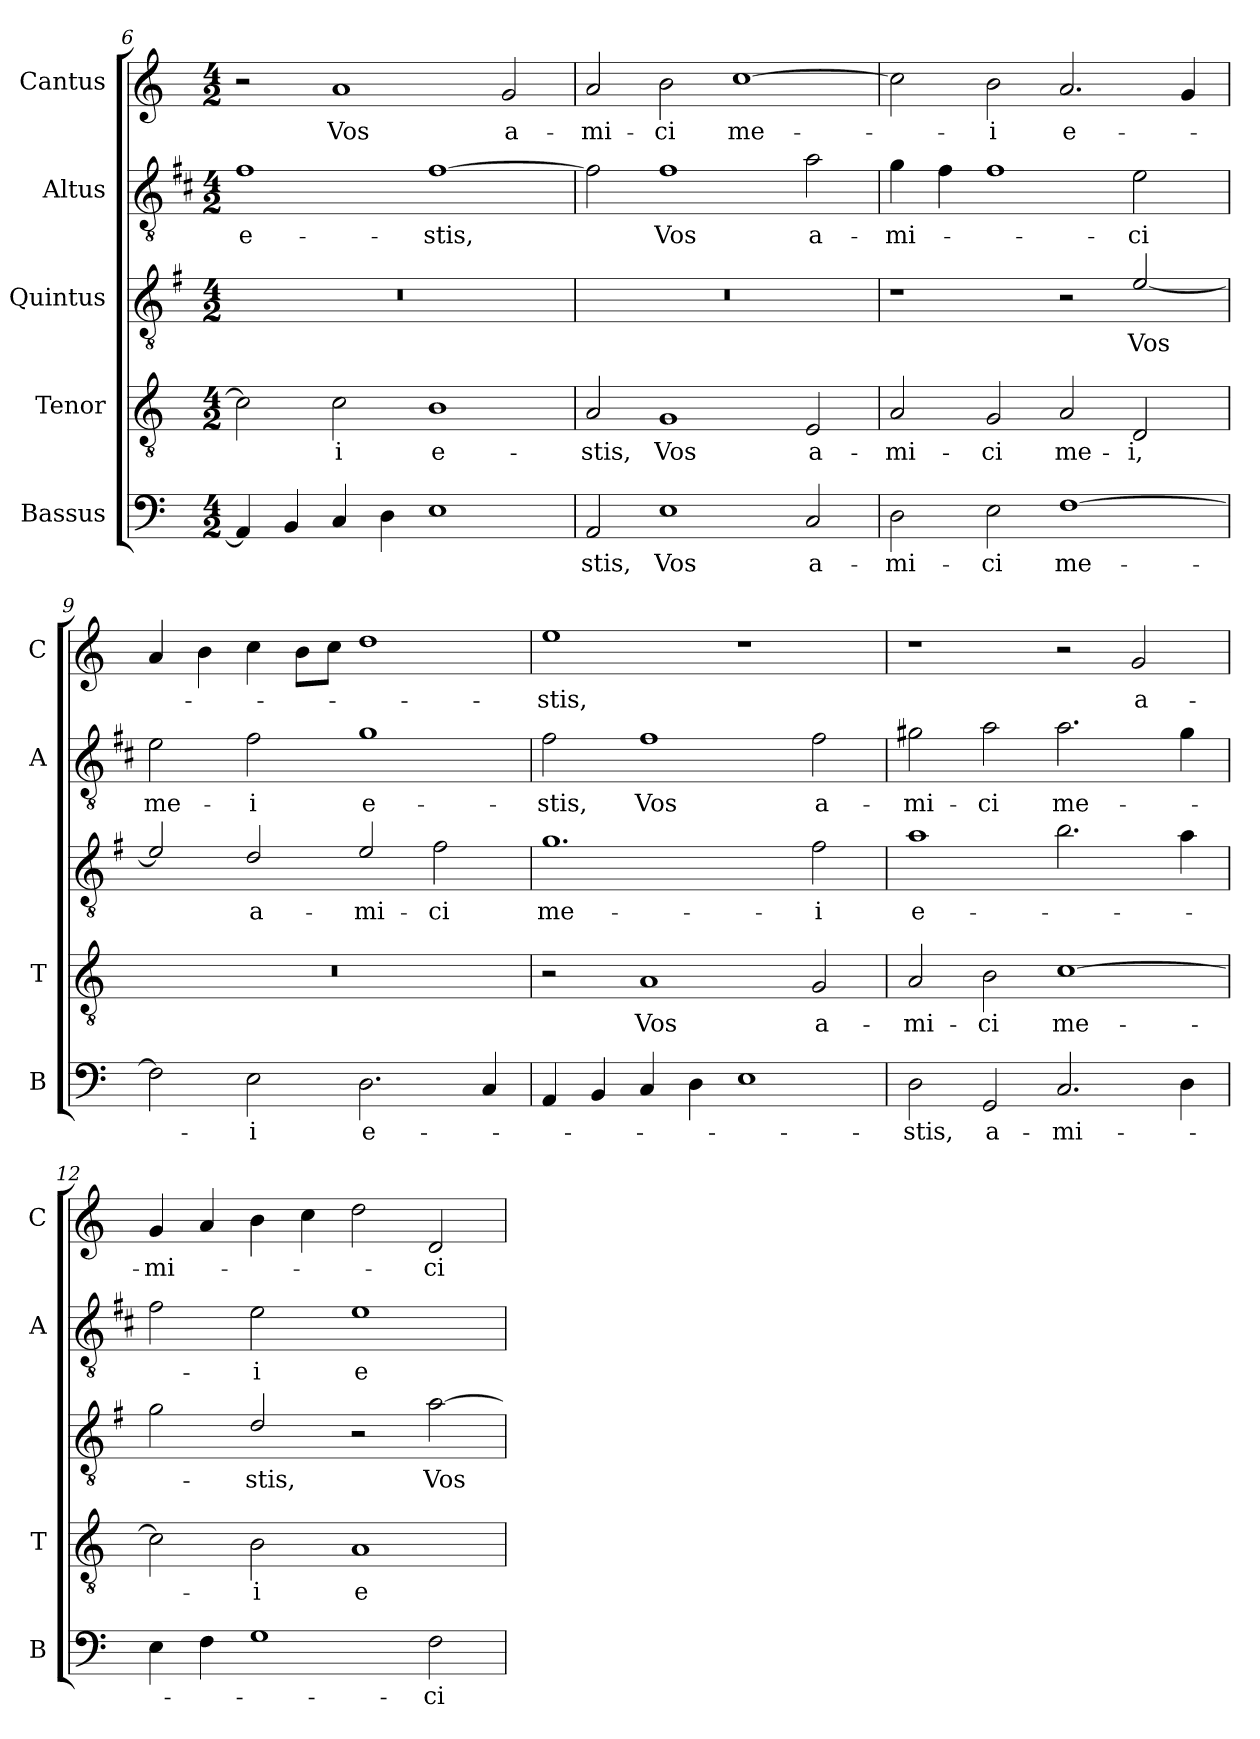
**kern	**text	**kern	**text	**kern	**text	**kern	**text	**kern	**text
*part5	*part5	*part4	*part4	*part3	*part3	*part2	*part2	*part1	*part1
*staff5	*staff5	*staff4	*staff4	*staff3	*staff3	*staff2	*staff2	*staff1	*staff1
*I"Bassus	*	*I"Tenor	*	*I"Quintus	*	*I"Altus	*	*I"Cantus	*
*I'B	*	*I'T	*	*	*	*I'A	*	*I'C	*
*clefF4	*	*clefGv2	*	*clefGv2	*	*clefGv2	*	*clefG2	*
*	*	*	*	*ITrd4c7	*	*ITrd1c2	*	*	*
*k[]	*	*k[]	*	*k[]	*	*k[]	*	*k[]	*
*C:	*	*C:	*	*C:	*	*C:	*	*C:	*
*M4/2	*	*M4/2	*	*M4/2	*	*M4/2	*	*M4/2	*
=6	=6	=6	=6	=6	=6	=6	=6	=6	=6
!	!	!	!	!	!	!	!LO:LY:b	!	!
4AA/]	.	2c\]	.	0r	.	1e	e-	2r	.
4BB/	.	.	.	.	.	.	.	.	.
!	!	!	!LO:LY:b	!	!	!	!	!	!LO:LY:b
4C/	.	2c\	-i	.	.	.	.	1a	Vos
4D\	.	.	.	.	.	.	.	.	.
!	!	!	!LO:LY:b	!	!	!	!LO:LY:b	!	!
1E	.	1B	e-	.	.	[1e	-stis,	.	.
!	!	!	!	!	!	!	!	!	!LO:LY:b
.	.	.	.	.	.	.	.	2g/	a-
=7	=7	=7	=7	=7	=7	=7	=7	=7	=7
!	!LO:LY:b	!	!LO:LY:b	!	!	!	!	!	!LO:LY:b
2AA/	-stis,	2A/	-stis,	0r	.	2e\]	.	2a/	-mi-
!	!LO:LY:b	!	!LO:LY:b	!	!	!	!LO:LY:b	!	!LO:LY:b
1E	Vos	1G	Vos	.	.	1e	Vos	2b\	-ci
!	!	!	!	!	!	!	!	!	!LO:LY:b
.	.	.	.	.	.	.	.	[1cc	me-
!	!LO:LY:b	!	!LO:LY:b	!	!	!	!LO:LY:b	!	!
2C/	a-	2E/	a-	.	.	2g\	a-	.	.
=8	=8	=8	=8	=8	=8	=8	=8	=8	=8
!	!LO:LY:b	!	!LO:LY:b	!	!	!	!LO:LY:b	!	!
2D\	-mi-	2A/	-mi-	1r	.	4f\	-mi-	2cc\]	.
.	.	.	.	.	.	4e\	.	.	.
!	!LO:LY:b	!	!LO:LY:b	!	!	!	!	!	!LO:LY:b
2E\	-ci	2G/	-ci	.	.	1e	.	2b\	-i
!	!LO:LY:b	!	!LO:LY:b	!	!	!	!	!	!LO:LY:b
[1F	me-	2A/	me-	2r	.	.	.	2.a/	e-
!	!	!	!LO:LY:b	!	!LO:LY:b	!	!LO:LY:b	!	!
.	.	2D/	-i,	[2A/	Vos	2d\	-ci	.	.
.	.	.	.	.	.	.	.	4g/	.
=9	=9	=9	=9	=9	=9	=9	=9	=9	=9
!	!	!	!	!	!	!	!LO:LY:b	!	!
2F\]	.	0r	.	2A/]	.	2d\	me-	4a/	.
.	.	.	.	.	.	.	.	4b\	.
!	!LO:LY:b	!	!	!	!LO:LY:b	!	!LO:LY:b	!	!
2E\	-i	.	.	2G/	a-	2e\	-i	4cc\	.
.	.	.	.	.	.	.	.	8b\L	.
.	.	.	.	.	.	.	.	8cc\J	.
!	!LO:LY:b	!	!	!	!LO:LY:b	!	!LO:LY:b	!	!
2.D\	e-	.	.	2A/	-mi-	1f	e-	1dd	.
!	!	!	!	!	!LO:LY:b	!	!	!	!
.	.	.	.	2B\	-ci	.	.	.	.
4C/	.	.	.	.	.	.	.	.	.
!!LO:LB:g=z
=10	=10	=10	=10	=10	=10	=10	=10	=10	=10
!	!	!	!	!	!LO:LY:b	!	!LO:LY:b	!	!LO:LY:b
4AA/	.	2r	.	1.c	me-	2e\	-stis,	1ee	-stis,
4BB/	.	.	.	.	.	.	.	.	.
!	!	!	!LO:LY:b	!	!	!	!LO:LY:b	!	!
4C/	.	1A	Vos	.	.	1e	Vos	.	.
4D\	.	.	.	.	.	.	.	.	.
1E	.	.	.	.	.	.	.	1r	.
!	!	!	!LO:LY:b	!	!LO:LY:b	!	!LO:LY:b	!	!
.	.	2G/	a-	2B\	-i	2e\	a-	.	.
=11	=11	=11	=11	=11	=11	=11	=11	=11	=11
!	!LO:LY:b	!	!LO:LY:b	!	!LO:LY:b	!	!LO:LY:b	!	!
2D\	-stis,	2A/	-mi-	1d	e-	2f#X\	-mi-	1r	.
!	!LO:LY:b	!	!LO:LY:b	!	!	!	!LO:LY:b	!	!
2GG/	a-	2B\	-ci	.	.	2g\	-ci	.	.
!	!LO:LY:b	!	!LO:LY:b	!	!	!	!LO:LY:b	!	!
2.C/	-mi-	[1c	me-	2.e\	.	2.g\	me-	2r	.
!	!	!	!	!	!	!	!	!	!LO:LY:b
.	.	.	.	.	.	.	.	2g/	a-
4D\	.	.	.	4d\	.	4f#\	.	.	.
=12	=12	=12	=12	=12	=12	=12	=12	=12	=12
!	!	!	!	!	!	!	!	!	!LO:LY:b
4E\	.	2c\]	.	2c\	.	2e\	.	4g/	-mi-
4F\	.	.	.	.	.	.	.	4a/	.
!	!	!	!LO:LY:b	!	!LO:LY:b	!	!LO:LY:b	!	!
1G	.	2B\	-i	2G/	-stis,	2d\	-i	4b\	.
.	.	.	.	.	.	.	.	4cc\	.
!	!	!	!LO:LY:b	!	!	!	!LO:LY:b	!	!
.	.	1A	e-	2r	.	1d	e-	2dd\	.
!	!LO:LY:b	!	!	!	!LO:LY:b	!	!	!	!LO:LY:b
2F\	-ci	.	.	[2d\	Vos	.	.	2d/	-ci
=	=	=	=	=	=	=	=	=	=
*-	*-	*-	*-	*-	*-	*-	*-	*-	*-
